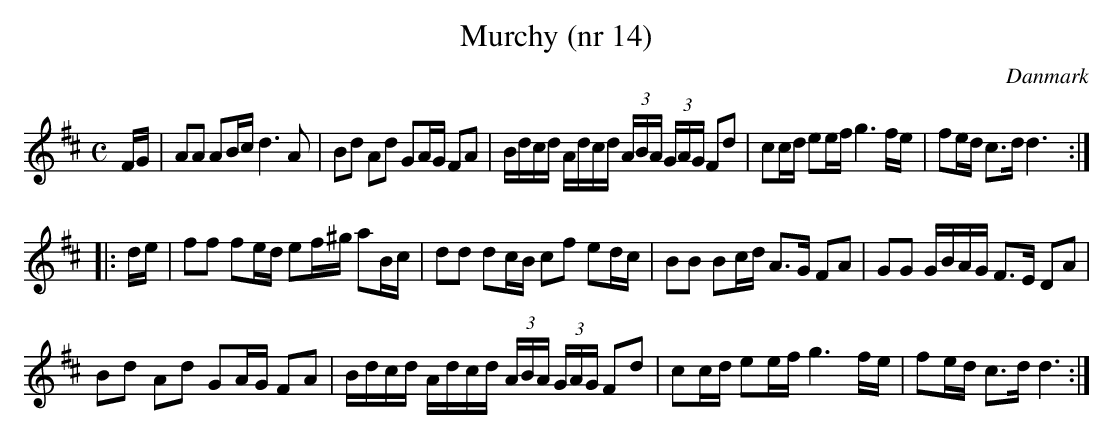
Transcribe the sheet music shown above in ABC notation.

X:1
T:Murchy (nr 14)
L:1/16
M:C
O:Danmark
K:D
FG|\
A2A2 A2Bc d6 A2 | B2d2 A2d2 G2AG F2A2 |\
Bdcd Adcd (3ABA (3GAG F2d2 | \
c2cd e2ef g6 fe | f2ed c3d d6 ::
de |f2f2 f2ed  e2f^g a2Bc | d2d2 d2cB  c2f2 e2dc | \
B2B2 B2cd  A3G   F2A2 | G2G2 GBAG  F3E  D2A2 |
B2d2 A2d2  G2AG  F2A2 | Bdcd Adcd  (3ABA (3GAG  F2d2 |\
c2cd e2ef  g6 fe | f2ed c3d   d6 :|
